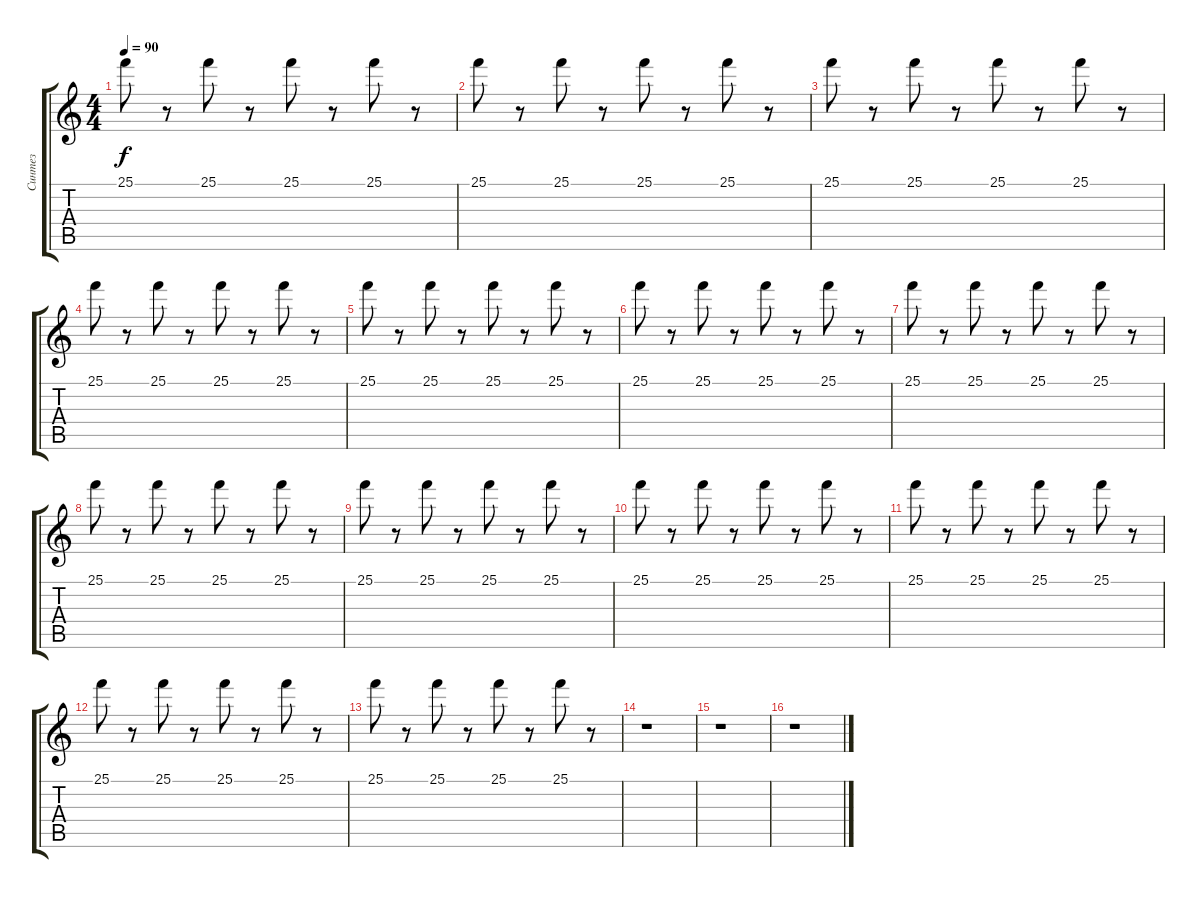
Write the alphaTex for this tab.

\track ("Синтез" "Синтез") {instrument stringensemble1}
\staff {score tabs}
\tuning (E4 B3 G3 D3 A2 E2) {hide}
\ts (4 4)
\tempo 90
\clef g2
\ks c
25.1.8{dy f} r.8 25.1.8 r.8 25.1.8 r.8 25.1.8 r.8 |
25.1.8 r.8 25.1.8 r.8 25.1.8 r.8 25.1.8 r.8 |
25.1.8 r.8 25.1.8 r.8 25.1.8 r.8 25.1.8 r.8 |
25.1.8 r.8 25.1.8 r.8 25.1.8 r.8 25.1.8 r.8 |
25.1.8 r.8 25.1.8 r.8 25.1.8 r.8 25.1.8 r.8 |
25.1.8 r.8 25.1.8 r.8 25.1.8 r.8 25.1.8 r.8 |
25.1.8 r.8 25.1.8 r.8 25.1.8 r.8 25.1.8 r.8 |
25.1.8 r.8 25.1.8 r.8 25.1.8 r.8 25.1.8 r.8 |
25.1.8 r.8 25.1.8 r.8 25.1.8 r.8 25.1.8 r.8 |
25.1.8 r.8 25.1.8 r.8 25.1.8 r.8 25.1.8 r.8 |
25.1.8 r.8 25.1.8 r.8 25.1.8 r.8 25.1.8 r.8 |
25.1.8 r.8 25.1.8 r.8 25.1.8 r.8 25.1.8 r.8 |
25.1.8 r.8 25.1.8 r.8 25.1.8 r.8 25.1.8 r.8 |
r.1 |
r.1 |
r.1
